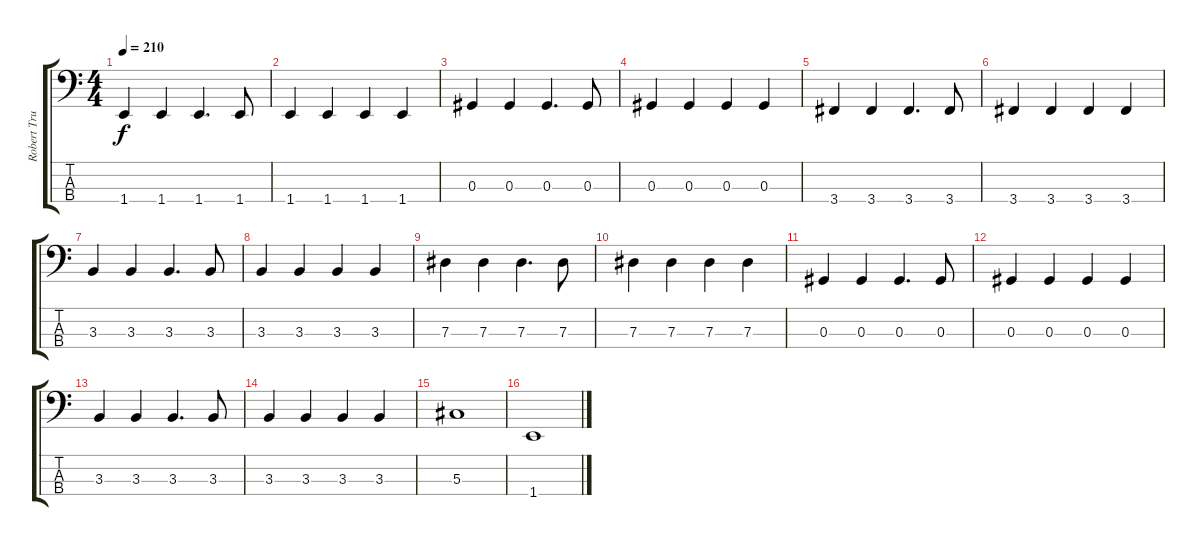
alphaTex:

\track ("Robert Trujillo" "Robert Tru") {instrument electricbassfinger}
\staff {score tabs}
\tuning (Gb2 Db2 Ab1 Eb1) {hide}
\ts (4 4)
\tempo 210
\clef f4
\ks c
1.4.4{dy f} 1.4.4 1.4.4{d} 1.4.8 |
1.4.4 1.4.4 1.4.4 1.4.4 |
0.3.4 0.3.4 0.3.4{d} 0.3.8 |
0.3.4 0.3.4 0.3.4 0.3.4 |
3.4.4 3.4.4 3.4.4{d} 3.4.8 |
3.4.4 3.4.4 3.4.4 3.4.4 |
3.3.4 3.3.4 3.3.4{d} 3.3.8 |
3.3.4 3.3.4 3.3.4 3.3.4 |
7.3.4 7.3.4 7.3.4{d} 7.3.8 |
7.3.4 7.3.4 7.3.4 7.3.4 |
0.3.4 0.3.4 0.3.4{d} 0.3.8 |
0.3.4 0.3.4 0.3.4 0.3.4 |
3.3.4 3.3.4 3.3.4{d} 3.3.8 |
3.3.4 3.3.4 3.3.4 3.3.4 |
5.3.1 |
1.4.1
